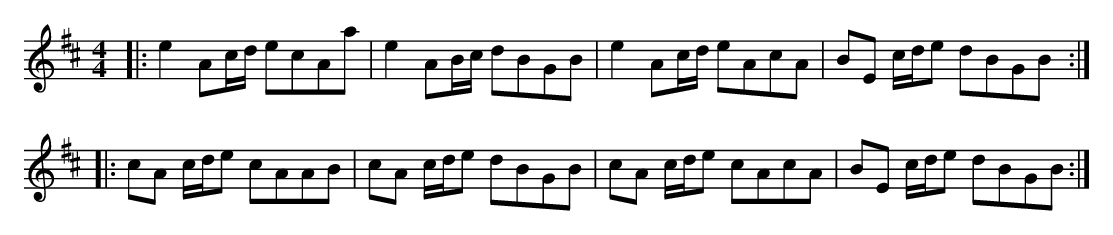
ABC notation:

X:1
M:4/4
K:Amix
|:e2Ac/d/ ecAa|e2 AB/c/ dBGB|e2 Ac/d/ eAcA|BE c/d/e dBGB:|
|:cA c/d/e cAAB|cA c/d/e dBGB|cA c/d/e cAcA|BE c/d/e dBGB:|
